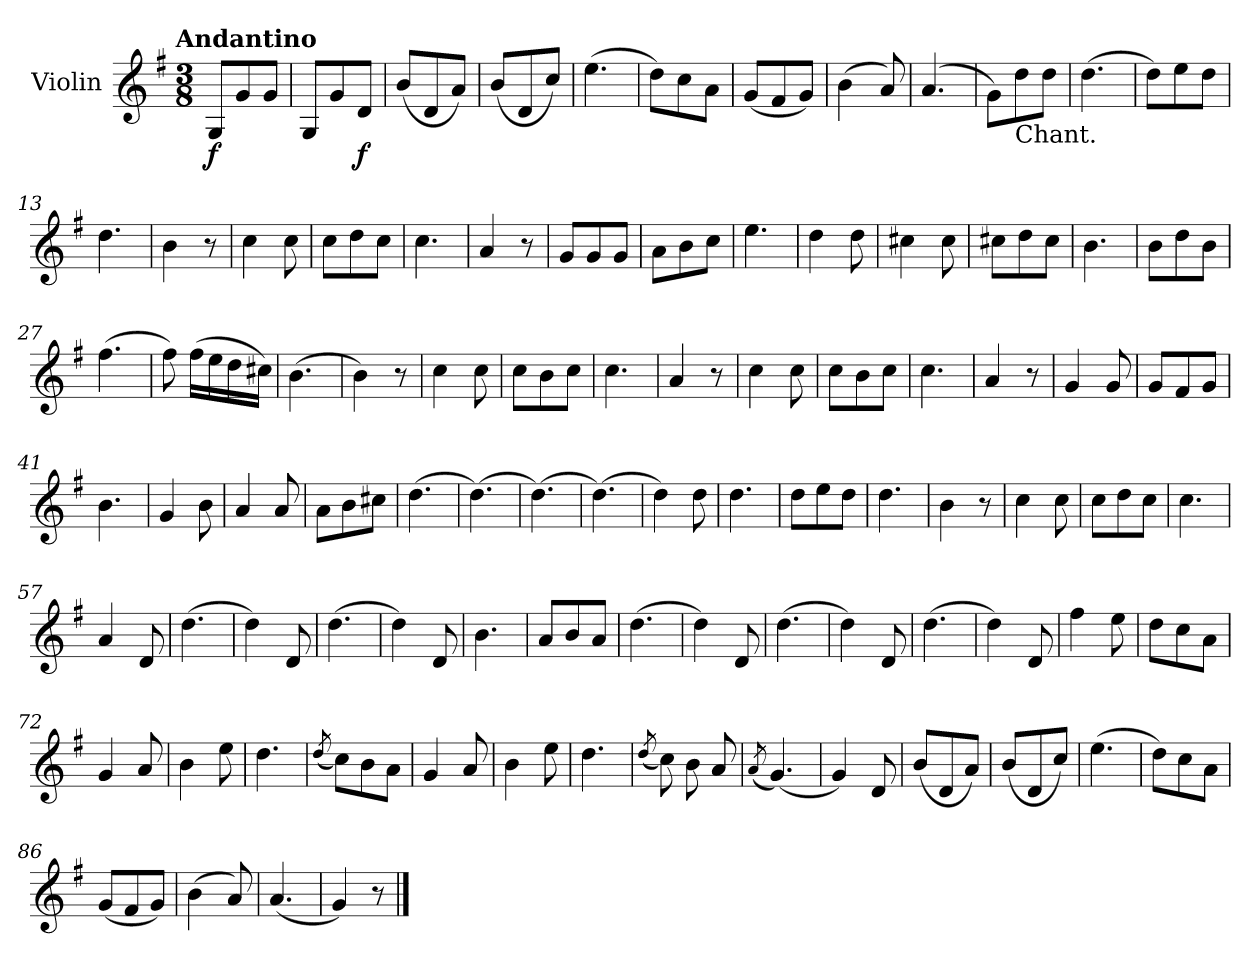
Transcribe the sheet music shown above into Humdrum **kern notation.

**kern	**dynam
*part1	*part1
*staff1	*staff1
*I"Violin	*
*I'Vln.	*
*clefG2	*
*k[f#]	*
!!LO:TX:omd:t=Andantino
*M3/8	*
*MM94	*
=1	=1
!	!LO:DY:b
8G/L	f
8g/	.
8g/J	.
=2	=2
8G/L	.
8g/	.
!	!LO:DY:b
8d/J	f
=3	=3
(<8b/L	.
8d/	.
8a/J)	.
=4	=4
(<8b/L	.
8d/	.
8cc/J)	.
=5	=5
(>4.ee\	.
=6	=6
8dd\L)	.
8cc\	.
8a\J	.
=7	=7
(<8g/L	.
8f#/	.
8g/J)	.
=8	=8
(>4b\	.
8a/)	.
=9	=9
(>4.a/	.
=10	=10
8g\L)	.
!LO:TX:b:t=Chant.	!
8dd\	.
8dd\J	.
!!LO:LB:g=z
=11	=11
(>4.dd\	.
=12	=12
8dd\L)	.
8ee\	.
8dd\J	.
=13	=13
4.dd\	.
=14	=14
4b\	.
8r	.
=15	=15
4cc\	.
8cc\	.
=16	=16
8cc\L	.
8dd\	.
8cc\J	.
=17	=17
4.cc\	.
=18	=18
4a/	.
8r	.
=19	=19
8g/L	.
8g/	.
8g/J	.
=20	=20
8a\L	.
8b\	.
8cc\J	.
=21	=21
4.ee\	.
=22	=22
4dd\	.
8dd\	.
!!LO:LB:g=z
=23	=23
4cc#X\	.
8cc#\	.
=24	=24
8cc#X\L	.
8dd\	.
8cc#\J	.
=25	=25
4.b\	.
=26	=26
8b\L	.
8dd\	.
8b\J	.
=27	=27
(>4.ff#\	.
=28	=28
8ff#\)	.
(>16ff#\LL	.
16ee\	.
16dd\	.
16cc#X\JJ)	.
=29	=29
(>4.b\	.
=30	=30
4b\)	.
8r	.
=31	=31
4cc\	.
8cc\	.
=32	=32
8cc\L	.
8b\	.
8cc\J	.
=33	=33
4.cc\	.
!!LO:LB:g=z
=34	=34
4a/	.
8r	.
=35	=35
4cc\	.
8cc\	.
=36	=36
8cc\L	.
8b\	.
8cc\J	.
=37	=37
4.cc\	.
=38	=38
4a/	.
8r	.
=39	=39
4g/	.
8g/	.
=40	=40
8g/L	.
8f#/	.
8g/J	.
=41	=41
4.b\	.
=42	=42
4g/	.
8b\	.
=43	=43
4a/	.
8a/	.
=44	=44
8a\L	.
8b\	.
8cc#X\J	.
!!LO:LB:g=z
=45	=45
(>4.dd\	.
=46	=46
(>4.dd\)	.
=47	=47
(>4.dd\)	.
=48	=48
(>4.dd\)	.
=49	=49
4dd\)	.
8dd\	.
=50	=50
4.dd\	.
=51	=51
8dd\L	.
8ee\	.
8dd\J	.
=52	=52
4.dd\	.
=53	=53
4b\	.
8r	.
=54	=54
4cc\	.
8cc\	.
=55	=55
8cc\L	.
8dd\	.
8cc\J	.
=56	=56
4.cc\	.
!!LO:LB:g=z
=57	=57
4a/	.
8d/	.
=58	=58
(>4.dd\	.
=59	=59
4dd\)	.
8d/	.
=60	=60
(>4.dd\	.
=61	=61
4dd\)	.
8d/	.
=62	=62
4.b\	.
=63	=63
8a/L	.
8b/	.
8a/J	.
=64	=64
(>4.dd\	.
=65	=65
4dd\)	.
8d/	.
=66	=66
(>4.dd\	.
=67	=67
4dd\)	.
8d/	.
=68	=68
(>4.dd\	.
!!LO:LB:g=z
=69	=69
4dd\)	.
8d/	.
=70	=70
4ff#\	.
8ee\	.
=71	=71
8dd\L	.
8cc\	.
8a\J	.
=72	=72
4g/	.
8a/	.
=73	=73
4b\	.
8ee\	.
=74	=74
4.dd\	.
=75	=75
(<8qdd/	.
8cc\L)	.
8b\	.
8a\J	.
=76	=76
4g/	.
8a/	.
=77	=77
4b\	.
8ee\	.
=78	=78
4.dd\	.
=79	=79
(<8qdd/	.
8cc\)	.
8b\	.
8a/	.
!!LO:LB:g=z
=80	=80
(<8qa/	.
(<4.g/)	.
=81	=81
4g/)	.
8d/	.
=82	=82
(<8b/L	.
8d/	.
8a/J)	.
=83	=83
(<8b/L	.
8d/	.
8cc/J)	.
=84	=84
(>4.ee\	.
=85	=85
8dd\L)	.
8cc\	.
8a\J	.
=86	=86
(<8g/L	.
8f#/	.
8g/J)	.
=87	=87
(>4b\	.
8a/)	.
=88	=88
(<4.a/	.
=89	=89
4g/)	.
8r	.
==	==
*-	*-
